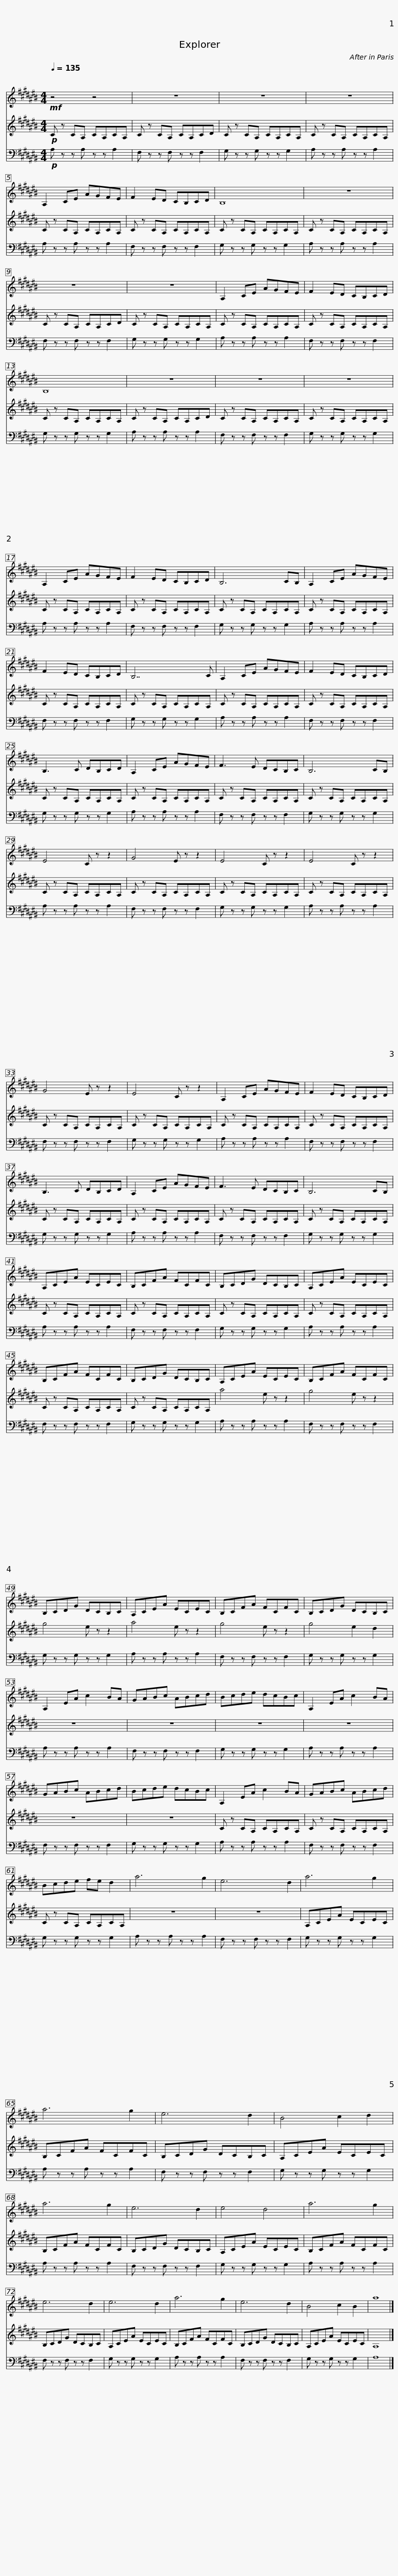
X:1
%%score 1 2 3
L:1/8
Q:1/4=135
M:4/4
I:linebreak $
K:C#
V:1 treble
V:2 treble
V:3 bass
V:1
!mf! z4 z4 | z8 | z8 |$ z8 | A,2 CE AGFE | %5
 F2 ED CB,CD |$ B,8 | z8 | z8 |$ z8 | %10
 A,2 CE AGFE | F2 ED CB,CD |$ B,8 | z8 | z8 |$ %15
 z8 | A,2 CE AGFE | F2 ED CB,CD |$ B,6 CB, | A,2 CE AGFE | %20
 F2 ED CB,CD |$ B,7 C | A,2 CE AGFE | F2 ED CB,CD |$ B,3 C DB,CD | %25
 A,2 CE AGFE | F3 E DCB,C |$ B,6 CB, | E4 C z z2 | G4 E z z2 |$ %30
 E4 C z z2 | E4 C z z2 | G4 E z z2 |$ E4 C z z2 | A,2 CE AGFE | %35
 F2 ED CB,CD |$ B,3 C DB,CD | A,2 CE AGFE | F3 E DCB,C |$ B,6 CB, | %40
 A,CEA ECEC | B,CFA FCFC |$ B,CDG DCB,C | A,CEA ECEC | B,CFA FCFC |$ %45
 B,CDG DCB,C | A,CEA ECEC | B,CFA FCFC | B,CDG DCB,C |$ A,CEA ECEC | %50
 B,CFA FCFC | B,CDG DCB,C | A,2 EA c2 BA |$ GABc ABcd | Bcde dcBc | %55
 A,2 EA c2 BA | GABc ABcd | Bcde dcBc |$ A,2 EA c2 BA | GABc ABcd | %60
 Bcde fe d2 | a6 g2 |$ e6 d2 | a6 g2 | a6 g2 | %65
 e6 d2 |$ B4 c2 d2 | a6 g2 | e6 d2 | e4 d4 |$ %70
 a6 g2 | e6 d2 | e6 d2 | a6 g2 |$ e6 d2 | %75
 B4 c2 B2 | a8 |] %77
V:2
!p! C z CA, CA,CA, | C z CA, CA,CD | C z CA, CA,CA, |$ C z CA, CA,CA, | C z CA, CA,CA, | %5
 C z CA, CA,CA, |$ C z CA, CA,CA, | C z CA, CA,CA, | C z CA, CA,CD |$ C z CA, CA,CA, | %10
 C z CA, CA,CA, | C z CA, CA,CA, |$ C z CA, CA,CA, | C z CA, CA,CD | C z CA, CA,CA, |$ %15
 C z CA, CA,CA, | C z CA, CA,CA, | C z CA, CA,CA, |$ C z CA, CA,CA, | C z CA, CA,CA, | %20
 C z CA, CA,CA, |$ C z CA, CA,CA, | C z CA, CA,CA, | C z CA, CA,CA, |$ C z CA, CA,CA, | %25
 C z CA, CA,CA, | C z CA, CA,CA, |$ C z CA, CA,CA, | C z CA, CA,CA, | C z CA, CA,CA, |$ %30
 C z CA, CA,CA, | C z CA, CA,CA, | C z CA, CA,CA, |$ C z CA, CA,CA, | C z CA, CA,CA, | %35
 C z CA, CA,CA, |$ C z CA, CA,CA, | C z CA, CA,CA, | C z CA, CA,CA, |$ C z CA, CA,CA, | %40
 C z CA, CA,CA, | C z CA, CA,CA, |$ C z CA, CA,CA, | C z CA, CA,CA, | C z CA, CA,CA, |$ %45
 C z CA, CA,CA, | a4 e z z2 | g4 e z z2 | g4 e z z2 |$ a4 e z z2 | %50
 g4 e z z2 | g4 e2 d2 | z8 |$ z8 | z8 | %55
 z8 | z8 | z8 |$ C z CA, CA,CA, | C z CA, CA,CA, | %60
 C z CA, CA,CA, | z8 |$ z8 | A,CEA ECEC | B,CFA FCFC | %65
 B,CDG DCB,C |$ A,CEA ECEC | B,CFA FCFC | B,CDG DCB,C | A,CEA ECEC |$ %70
 B,CFA FCFC | B,CDG DCB,C | A,CEA ECEC | B,CFA FCFC |$ B,CDG DCB,C | %75
 A,CEA ECEC | A,8 |] %77
V:3
!p! A, z z A, z z A,2 | F, z z F, z z F,2 | G, z z G, z z G,2 |$ A, z z A, z z A,2 | A, z z A, z z A,2 | %5
 F, z z F, z z F,2 |$ G, z z G, z z G,2 | A, z z A, z z A,2 | F, z z F, z z F,2 |$ G, z z G, z z G,2 | %10
 A, z z A, z z A,2 | F, z z F, z z F,2 |$ G, z z G, z z G,2 | A, z z A, z z A,2 | F, z z F, z z F,2 |$ %15
 G, z z G, z z G,2 | A, z z A, z z A,2 | F, z z F, z z F,2 |$ G, z z G, z z G,2 | A, z z A, z z A,2 | %20
 F, z z F, z z F,2 |$ G, z z G, z z G,2 | A, z z A, z z A,2 | F, z z F, z z F,2 |$ G, z z G, z z G,2 | %25
 A, z z A, z z A,2 | F, z z F, z z F,2 |$ G, z z G, z z G,2 | A, z z A, z z A,2 | F, z z F, z z F,2 |$ %30
 G, z z G, z z G,2 | A, z z A, z z A,2 | F, z z F, z z F,2 |$ G, z z G, z z G,2 | A, z z A, z z A,2 | %35
 F, z z F, z z F,2 |$ G, z z G, z z G,2 | A, z z A, z z A,2 | F, z z F, z z F,2 |$ G, z z G, z z G,2 | %40
 A, z z A, z z A,2 | F, z z F, z z F,2 |$ G, z z G, z z G,2 | A, z z A, z z A,2 | F, z z F, z z F,2 |$ %45
 G, z z G, z z G,2 | A, z z A, z z A,2 | F, z z F, z z F,2 | G, z z G, z z G,2 |$ A, z z A, z z A,2 | %50
 F, z z F, z z F,2 | G, z z G, z z G,2 | A, z z A, z z A,2 |$ F, z z F, z z F,2 | G, z z G, z z G,2 | %55
 A, z z A, z z A,2 | F, z z F, z z F,2 | G, z z G, z z G,2 |$ A, z z A, z z A,2 | F, z z F, z z F,2 | %60
 G, z z G, z z G,2 | A, z z A, z z A,2 |$ F, z z F, z z F,2 | G, z z G, z z G,2 | A, z z A, z z A,2 | %65
 F, z z F, z z F,2 |$ G, z z G, z z G,2 | A, z z A, z z A,2 | F, z z F, z z F,2 | G, z z G, z z G,2 |$ %70
 A, z z A, z z A,2 | F, z z F, z z F,2 | G, z z G, z z G,2 | A, z z A, z z A,2 |$ F, z z F, z z F,2 | %75
 G, z z G, z z G,2 | A,8 |] %77
